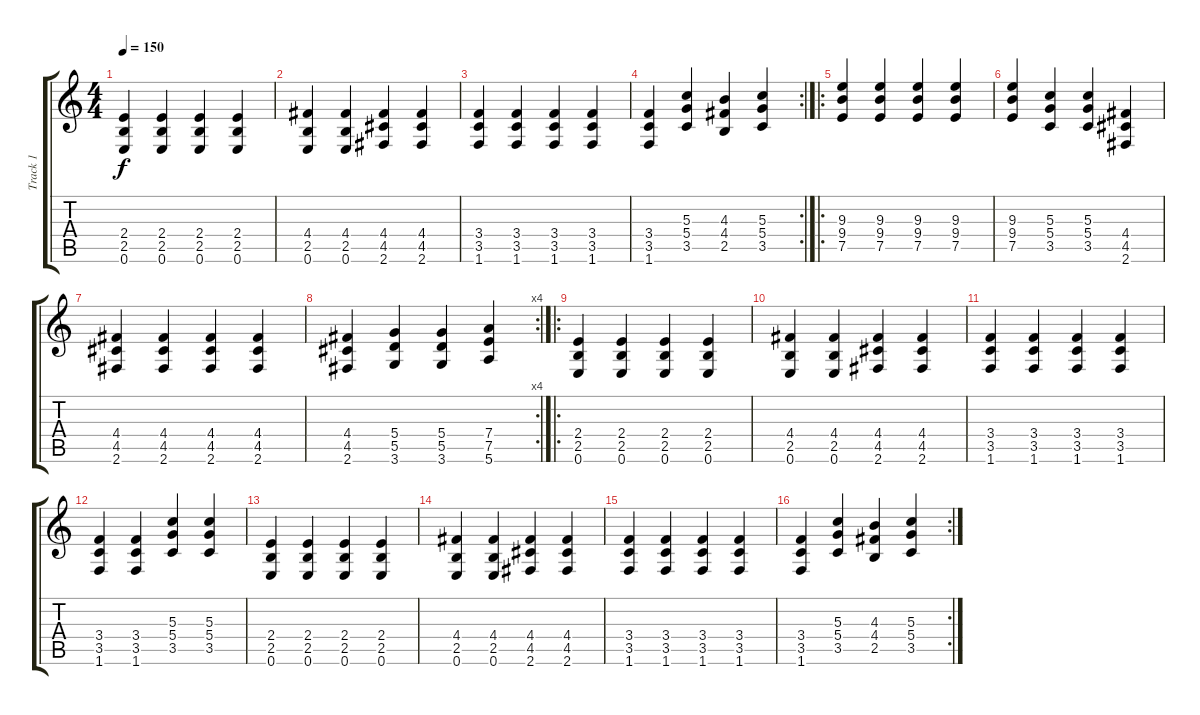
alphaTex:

\track ("Track 1" "Track 1") {instrument distortionguitar}
\staff {score tabs}
\tuning (E4 B3 G3 D3 A2 E2) {hide}
\ts (4 4)
\tempo 150
\clef g2
\ks c
(2.4 2.5 0.6).4{dy f} (2.4 2.5 0.6).4 (2.4 2.5 0.6).4 (2.4 2.5 0.6).4 |
(4.4 2.5 0.6).4 (4.4 2.5 0.6).4 (4.4 4.5 2.6).4 (4.4 4.5 2.6).4 |
(3.4 3.5 1.6).4 (3.4 3.5 1.6).4 (3.4 3.5 1.6).4 (3.4 3.5 1.6).4 |
\rc 2
(3.4 3.5 1.6).4 (5.3 5.4 3.5).4 (4.3 4.4 2.5).4 (5.3 5.4 3.5).4 |
\ro
(9.3 9.4 7.5).4 (9.3 9.4 7.5).4 (9.3 9.4 7.5).4 (9.3 9.4 7.5).4 |
(9.3 9.4 7.5).4 (5.3 5.4 3.5).4 (5.3 5.4 3.5).4 (4.4 4.5 2.6).4 |
(4.4 4.5 2.6).4 (4.4 4.5 2.6).4 (4.4 4.5 2.6).4 (4.4 4.5 2.6).4 |
\rc 4
(4.4 4.5 2.6).4 (5.4 5.5 3.6).4 (5.4 5.5 3.6).4 (7.4 7.5 5.6).4 |
\ro
(2.4 2.5 0.6).4 (2.4 2.5 0.6).4 (2.4 2.5 0.6).4 (2.4 2.5 0.6).4 |
(4.4 2.5 0.6).4 (4.4 2.5 0.6).4 (4.4 4.5 2.6).4 (4.4 4.5 2.6).4 |
(3.4 3.5 1.6).4 (3.4 3.5 1.6).4 (3.4 3.5 1.6).4 (3.4 3.5 1.6).4 |
(3.4 3.5 1.6).4 (3.4 3.5 1.6).4 (5.3 5.4 3.5).4 (5.3 5.4 3.5).4 |
(2.4 2.5 0.6).4 (2.4 2.5 0.6).4 (2.4 2.5 0.6).4 (2.4 2.5 0.6).4 |
(4.4 2.5 0.6).4 (4.4 2.5 0.6).4 (4.4 4.5 2.6).4 (4.4 4.5 2.6).4 |
(3.4 3.5 1.6).4 (3.4 3.5 1.6).4 (3.4 3.5 1.6).4 (3.4 3.5 1.6).4 |
\rc 2
(3.4 3.5 1.6).4 (5.3 5.4 3.5).4 (4.3 4.4 2.5).4 (5.3 5.4 3.5).4
